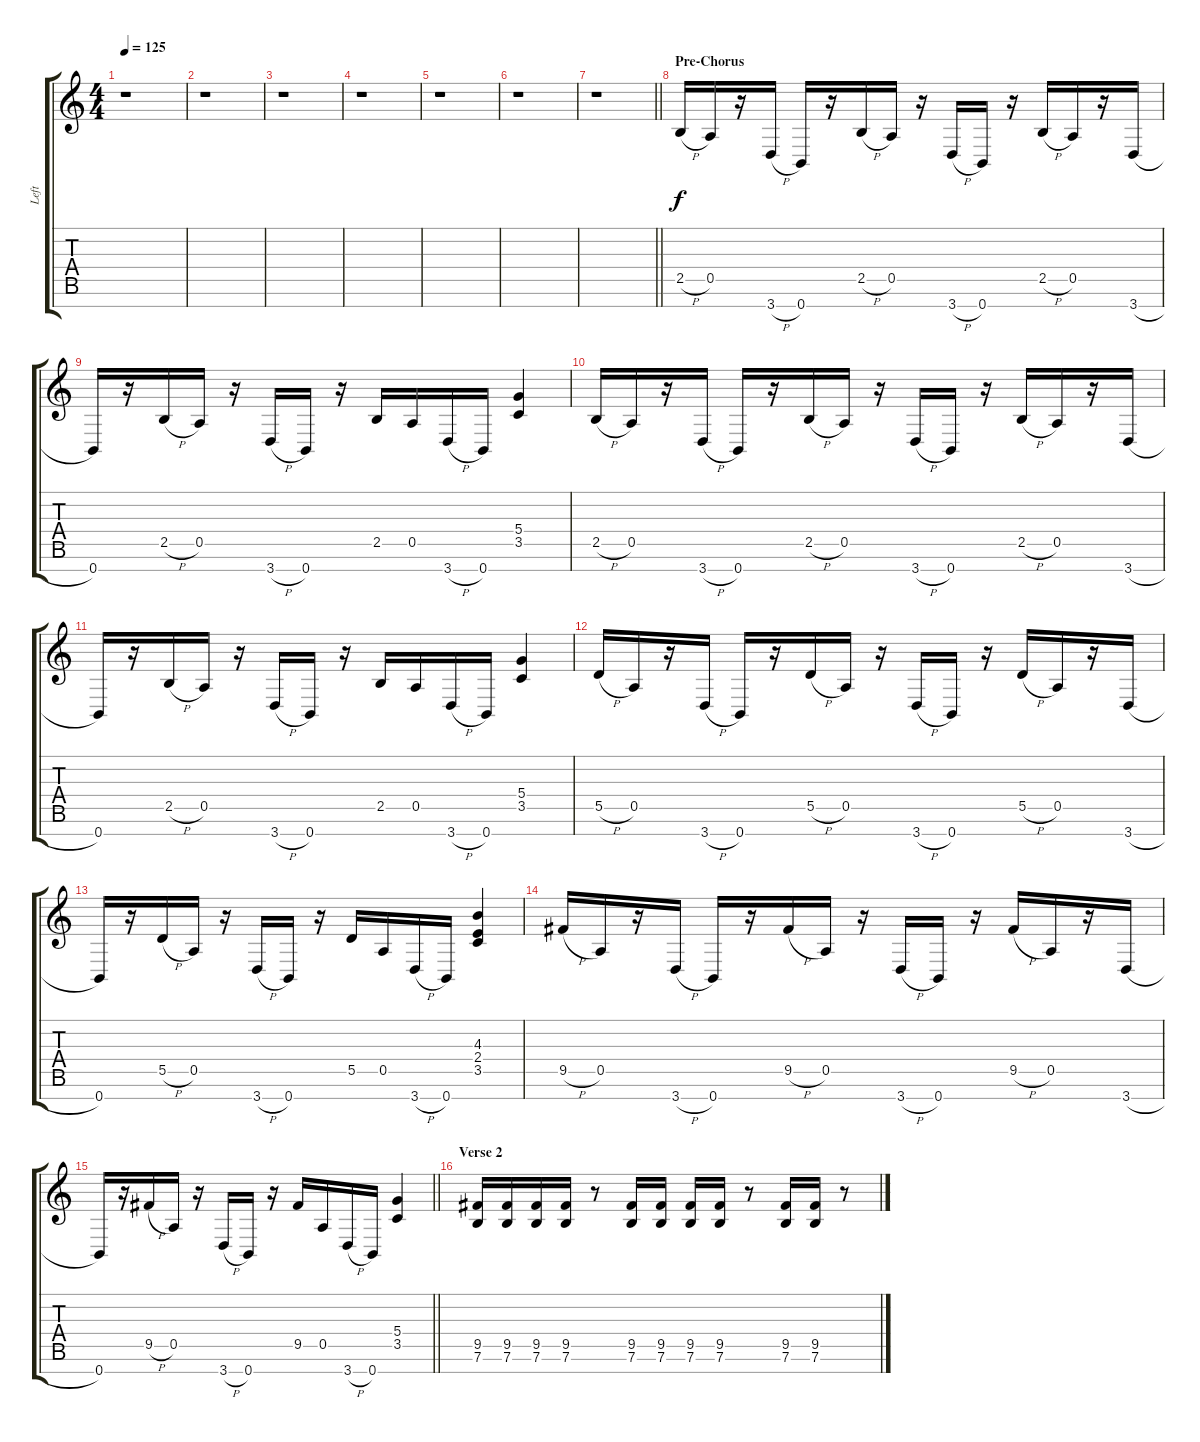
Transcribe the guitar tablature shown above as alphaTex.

\track ("Left" "Left") {instrument distortionguitar}
\staff {score tabs}
\tuning (E4 B3 G3 D3 A2 E2 B1) {hide}
\ts (4 4)
\tempo 125
\clef g2
\ks c
r.1{dy f} |
r.1 |
r.1 |
r.1 |
r.1 |
r.1 |
\barLineRight lightlight
r.1 |
\section ("" "Pre-Chorus")
2.5{h}.16 0.5.16 r.16 3.7{h}.16 0.7.16 r.16 2.5{h}.16 0.5.16 r.16 3.7{h}.16 0.7.16 r.16 2.5{h}.16 0.5.16 r.16 3.7{h}.16 |
0.7.16 r.16 2.5{h}.16 0.5.16 r.16 3.7{h}.16 0.7.16 r.16 2.5.16 0.5.16 3.7{h}.16 0.7.16 (5.4 3.5).4 |
2.5{h}.16 0.5.16 r.16 3.7{h}.16 0.7.16 r.16 2.5{h}.16 0.5.16 r.16 3.7{h}.16 0.7.16 r.16 2.5{h}.16 0.5.16 r.16 3.7{h}.16 |
0.7.16 r.16 2.5{h}.16 0.5.16 r.16 3.7{h}.16 0.7.16 r.16 2.5.16 0.5.16 3.7{h}.16 0.7.16 (5.4 3.5).4 |
5.5{h}.16 0.5.16 r.16 3.7{h}.16 0.7.16 r.16 5.5{h}.16 0.5.16 r.16 3.7{h}.16 0.7.16 r.16 5.5{h}.16 0.5.16 r.16 3.7{h}.16 |
0.7.16 r.16 5.5{h}.16 0.5.16 r.16 3.7{h}.16 0.7.16 r.16 5.5.16 0.5.16 3.7{h}.16 0.7.16 (4.3 2.4 3.5).4 |
9.5{h}.16 0.5.16 r.16 3.7{h}.16 0.7.16 r.16 9.5{h}.16 0.5.16 r.16 3.7{h}.16 0.7.16 r.16 9.5{h}.16 0.5.16 r.16 3.7{h}.16 |
\barLineRight lightlight
0.7.16 r.16 9.5{h}.16 0.5.16 r.16 3.7{h}.16 0.7.16 r.16 9.5.16 0.5.16 3.7{h}.16 0.7.16 (5.4 3.5).4 |
\section ("" "Verse 2")
(9.5 7.6).16 (9.5 7.6).16 (9.5 7.6).16 (9.5 7.6).16 r.8 (9.5 7.6).16 (9.5 7.6).16 (9.5 7.6).16 (9.5 7.6).16 r.8 (9.5 7.6).16 (9.5 7.6).16 r.8
